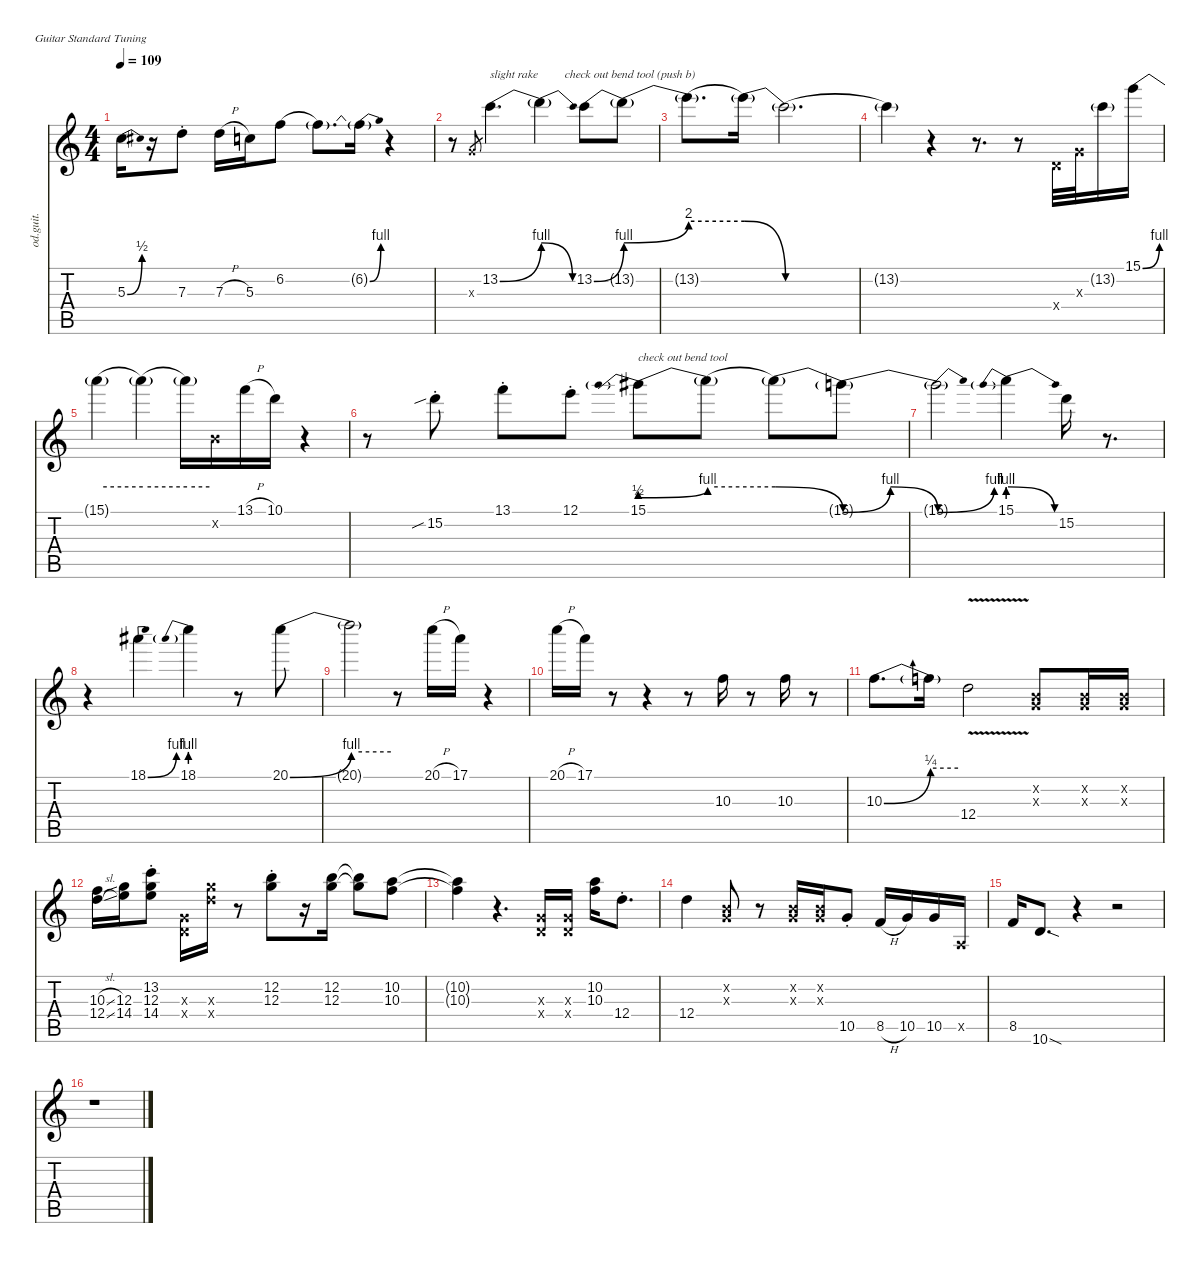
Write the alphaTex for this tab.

\defaultSystemsLayout 4
\hideDynamics
\bracketExtendMode nobrackets
\otherSystemsTrackNameOrientation horizontal
\track ("Guit III" "od.guit.") {instrument overdrivenguitar}
\staff {score tabs}
\tuning (E4 B3 G3 D3 A2 E2)
\ts (4 4)
\tempo 109
\clef g2
\ks c
5.3{be (bend 0 0 30 2)}.16{dy f beam Down} r.16{beam Down} 7.3{st}.8{beam Down} 7.3{h}.16{beam Down} 5.3.16{beam Down} 6.2{be (hold 0 0 60 0)}.8{beam Down} 6.2{t}.8{d beam Down} 6.2{be (bend 0 0 60 4) t}.16{beam Down} r.4{beam Down} |
r.8{beam Down} 0.3{x}.8{gr dy mf beam Up} 13.2{be (bend 0 0 60 4)}.4{d txt "slight rake         check out bend tool (push b)" dy f beam Down} 13.2{be (release 0 4 60 0) t}.4{beam Down} 13.2{be (bend 0 0 60 4)}.8{beam Down} 13.2{be (bend 0 4 60 8) t}.8{beam Down} |
13.2{be (hold 0 8 60 8) t}.8{d beam Down} 13.2{be (release 0 8 60 0) t}.16{beam Down} 13.2{be (hold 0 0 60 0) t}.2{d beam Down} |
13.2{be (hold 0 0 60 0) t}.4{beam Down} r.4{beam Down} r.8{d beam Down} r.8{beam Down} 0.4{x}.32{beam Down} 0.3{x}.32{beam Down} 13.2{g}.16{beam Down} 15.1{be (bend 0 0 60 4)}.16{beam Down} |
15.1{be (hold 0 4 60 4) t}.4{beam Down} 15.1{be (hold 0 4 60 4) t}.4{beam Down} 15.1{be (hold 0 4 60 4) t}.16{beam Down} 0.2{x}.16{beam Down} 13.1{h}.16{beam Down} 10.1.16{beam Down} r.4{beam Down} |
r.8{beam Down} 15.2{sib st}.8{beam Down} 13.1{st}.8{beam Down} 12.1{st}.8{beam Down} 15.1{be (prebendbend 0 2 60 4)}.8{txt "check out bend tool" beam Down} 15.1{be (hold 0 4 60 4) t}.8{beam Down} 15.1{be (release 0 4 60 0) t}.8{beam Down} 15.1{be (bendrelease 0 0 30 4 30 4 60 0) t}.8{beam Down} |
15.1{be (bend 0 0 60 4) t}.2{beam Down} 15.1{be (prebendrelease 0 4 39.999998399999996 0)}.4{beam Down} 15.2.16{beam Down} r.8{d beam Down} |
r.4{beam Down} 18.1{be (bend 0 0 30 4) acc #}.4{beam Down} 18.1{be (prebend 0 4 60 4)}.4{beam Down} r.8{beam Down} 20.1{be (bend 0 0 60 4)}.8{beam Down} |
20.1{be (hold 0 4 60 4) t}.2{beam Down} r.8{beam Down} 20.1{h}.16{beam Down} 17.1.16{beam Down} r.4{beam Down} |
20.1{h}.16{beam Down} 17.1.16{beam Down} r.8{beam Down} r.4{beam Down} r.8{beam Down} 10.3.16{beam Down} r.8{beam Down} 10.3.16{beam Down} r.8{beam Down} |
10.3{be (bend 0 0 60 1)}.8{d beam Down} 10.3{be (hold 0 1 60 1) t}.16{beam Down} 12.4{v}.2{beam Down} (0.2{x} 0.3{x}).8{beam Up} (0.2{x} 0.3{x}).16{beam Up} (0.2{x} 0.3{x}).16{beam Up} |
(10.3{sl} 12.4{sl}).16{beam Down} (12.3 14.4).16{beam Down} (13.2{st} 12.3{st} 14.4{st}).8{beam Down} (0.3{x} 0.4{x}).16{beam Down} (12.3{x} 12.4{x}).16{beam Down} r.8{beam Down} (12.2{st} 12.3{st}).8{beam Down} r.16{beam Down} (12.2 12.3).16{beam Down} (12.2{t} 12.3{t}).8{beam Down} (10.2 10.3).8{beam Down} |
(10.2{t} 10.3{t}).4{beam Down} r.4{d beam Down} (0.3{x} 0.4{x}).16{beam Up} (0.3{x} 0.4{x}).16{beam Up} (10.2 10.3).16{beam Down} 12.4{st}.8{d beam Down} |
12.4.4{beam Down} (0.2{x} 0.3{x}).8{beam Up} r.8{beam Up} (0.2{x} 0.3{x}).16{beam Up} (0.2{x} 0.3{x}).16{beam Up} 10.5{st}.8{beam Up} 8.5{h}.16{beam Up} 10.5.16{beam Up} 10.5.16{beam Up} 0.5{x}.16{beam Up} |
8.5.16{beam Up} 10.6{sod}.8{d beam Up} r.4{beam Up} r.2{beam Up} |
r.1{beam Down}
